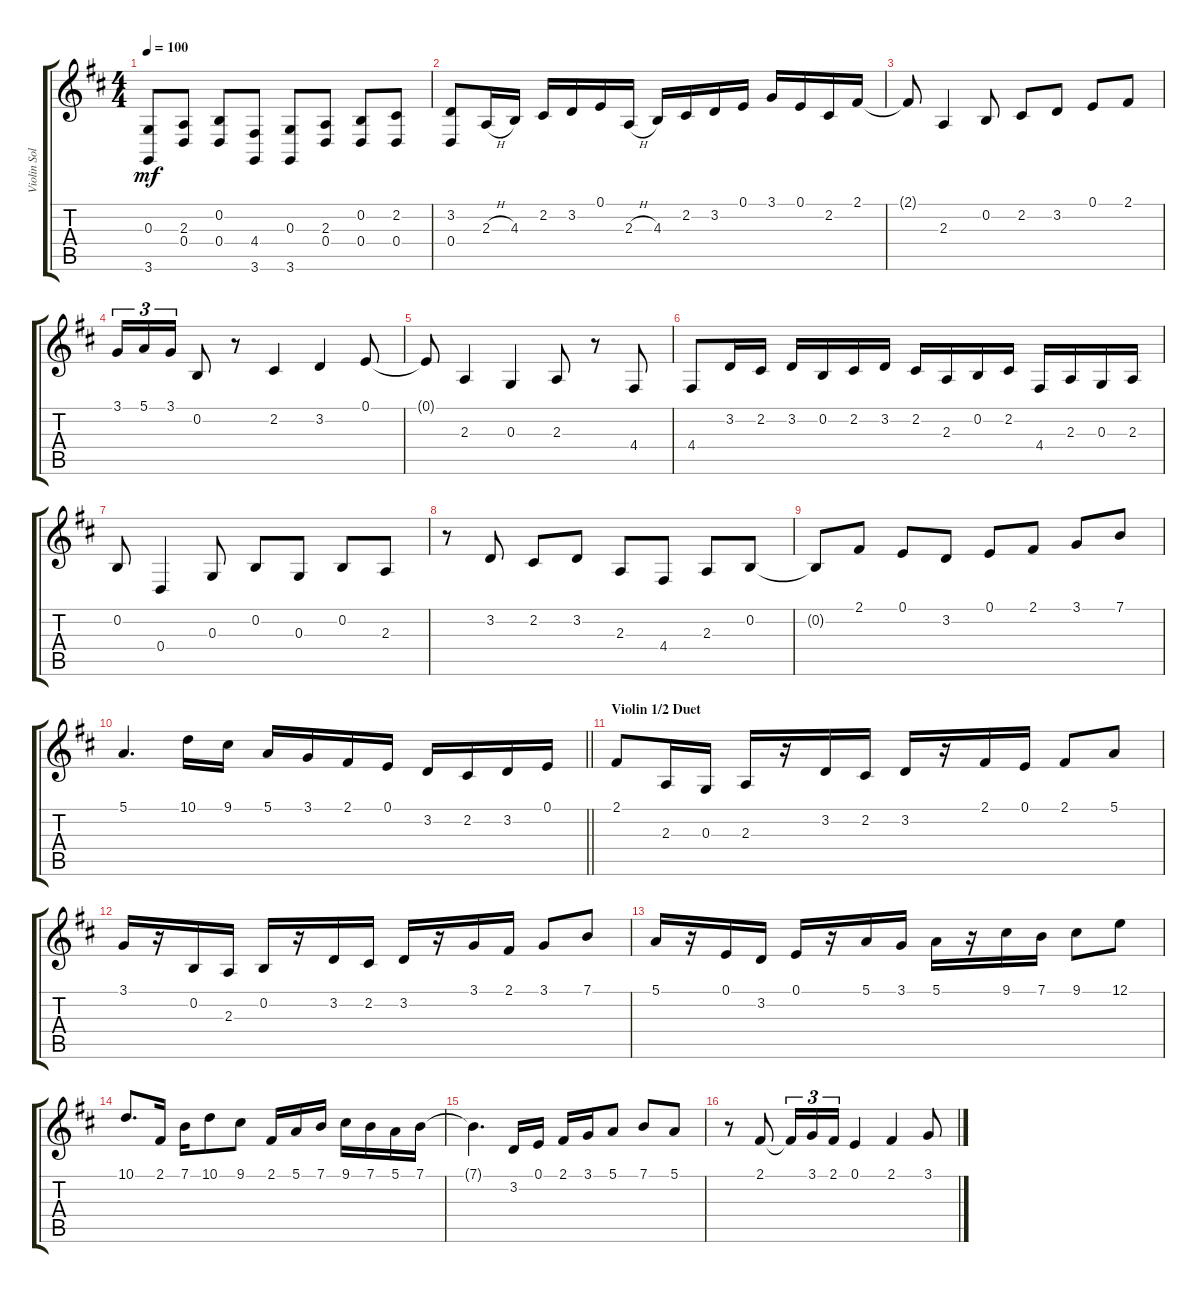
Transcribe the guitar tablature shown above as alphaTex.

\track ("Violin Solo" "Violin Sol") {instrument violin}
\staff {score tabs}
\tuning (E4 B3 G3 D3 A2 E2) {hide}
\ts (4 4)
\tempo 100
\clef g2
\ks d
(0.3 3.6).8{dy mf} (2.3 0.4).8 (0.2 0.4).8 (4.4 3.6).8 (0.3 3.6).8 (2.3 0.4).8 (0.2 0.4).8 (2.2 0.4).8 |
(3.2 0.4).8 2.3{h}.16 4.3.16 2.2.16 3.2.16 0.1.16 2.3{h}.16 4.3.16 2.2.16 3.2.16 0.1.16 3.1.16 0.1.16 2.2.16 2.1.16 |
2.1{t}.8 2.3.4 0.2.8 2.2.8 3.2.8 0.1.8 2.1.8 |
3.1.16{tu (3 2)} 5.1.16{tu (3 2)} 3.1.16{tu (3 2)} 0.2.8 r.8 2.2.4 3.2.4 0.1.8 |
0.1{t}.8 2.3.4 0.3.4 2.3.8 r.8 4.4.8 |
4.4.8 3.2.16 2.2.16 3.2.16 0.2.16 2.2.16 3.2.16 2.2.16 2.3.16 0.2.16 2.2.16 4.4.16 2.3.16 0.3.16 2.3.16 |
0.2.8 0.4.4 0.3.8 0.2.8 0.3.8 0.2.8 2.3.8 |
r.8 3.2.8 2.2.8 3.2.8 2.3.8 4.4.8 2.3.8 0.2.8 |
0.2{t}.8 2.1.8 0.1.8 3.2.8 0.1.8 2.1.8 3.1.8 7.1.8 |
\barLineRight lightlight
5.1.4{d} 10.1.16 9.1.16 5.1.16 3.1.16 2.1.16 0.1.16 3.2.16 2.2.16 3.2.16 0.1.16 |
\section ("" "Violin 1/2 Duet")
2.1.8 2.3.16 0.3.16 2.3.16 r.16 3.2.16 2.2.16 3.2.16 r.16 2.1.16 0.1.16 2.1.8 5.1.8 |
3.1.16 r.16 0.2.16 2.3.16 0.2.16 r.16 3.2.16 2.2.16 3.2.16 r.16 3.1.16 2.1.16 3.1.8 7.1.8 |
5.1.16 r.16 0.1.16 3.2.16 0.1.16 r.16 5.1.16 3.1.16 5.1.16 r.16 9.1.16 7.1.16 9.1.8 12.1.8 |
10.1.8{d} 2.1.16 7.1.16 10.1.8 9.1.8 2.1.16 5.1.16 7.1.16 9.1.16 7.1.16 5.1.16 7.1.16 |
7.1{t}.4{d} 3.2.16 0.1.16 2.1.16 3.1.16 5.1.8 7.1.8 5.1.8 |
r.8 2.1.8 2.1{t}.16{tu (3 2)} 3.1.16{tu (3 2)} 2.1.16{tu (3 2)} 0.1.4 2.1.4 3.1.8
